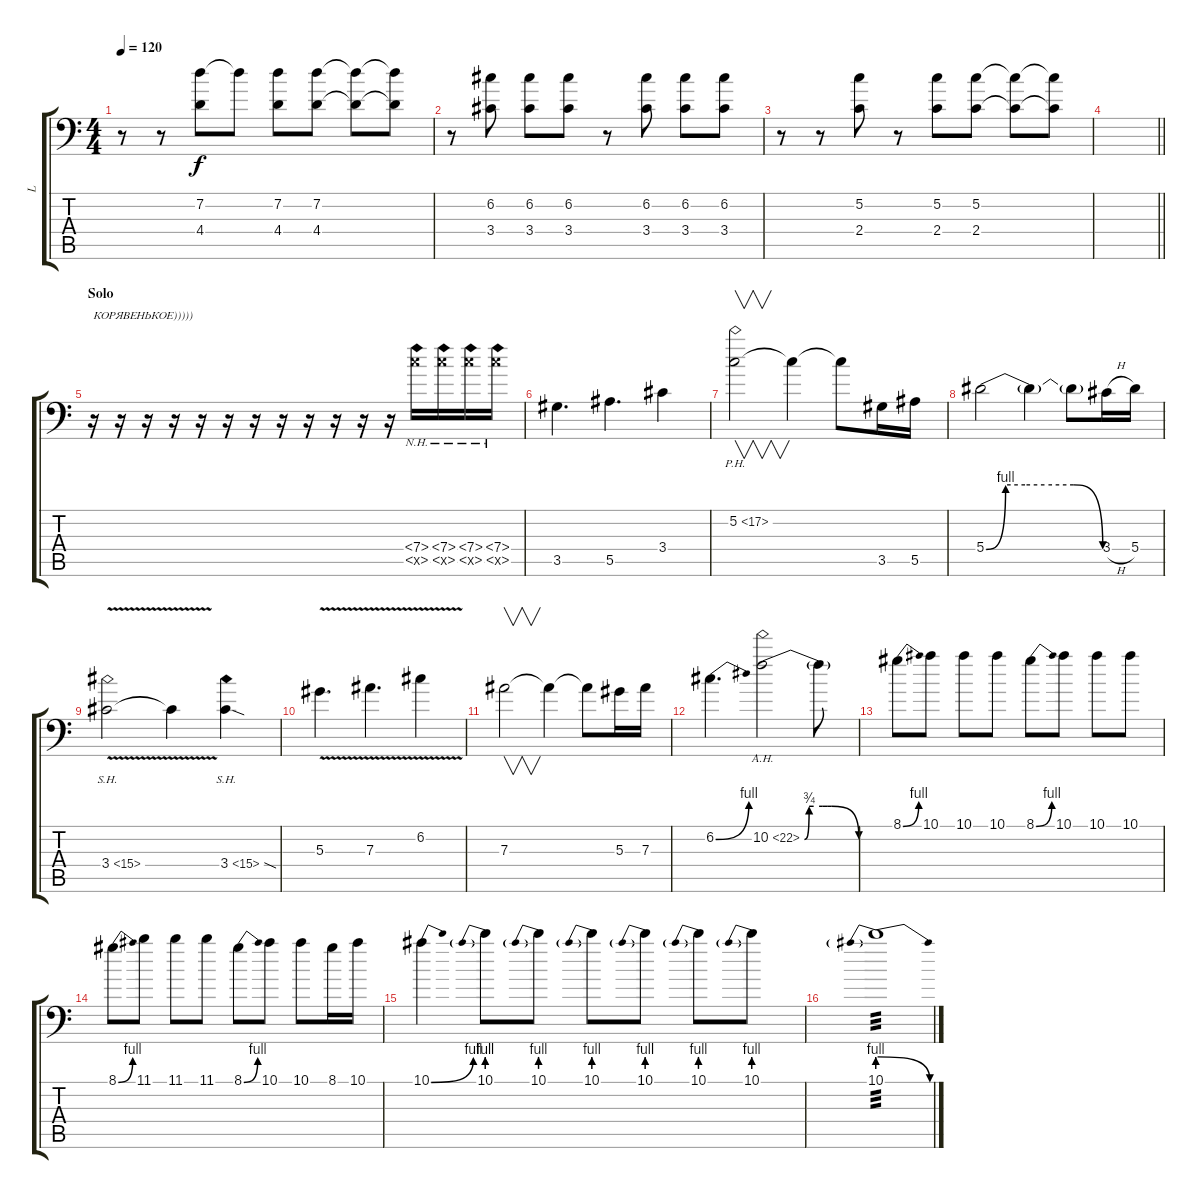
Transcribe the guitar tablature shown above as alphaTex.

\track ("L" "L") {instrument distortionguitar}
\staff {score tabs}
\tuning (C4 G3 Eb3 Bb2 F2 Bb1) {hide}
\ts (4 4)
\tempo 120
\clef f4
\ks c
r.8{dy f} r.8 (7.2 4.4).8 7.2{t}.8 (7.2 4.4).8 (7.2 4.4).8 (7.2{t} 4.4{t}).8 (7.2{t} 4.4{t}).8 |
r.8 (6.2 3.4).8 (6.2 3.4).8 (6.2 3.4).8 r.8 (6.2 3.4).8 (6.2 3.4).8 (6.2 3.4).8 |
r.8 r.8 (5.2 2.4).8 r.8 (5.2 2.4).8 (5.2 2.4).8 (5.2{t} 2.4{t}).8 (5.2{t} 2.4{t}).8 |
\barLineRight lightlight
|
\section ("" "Solo")
r.16{txt "КОРЯВЕНЬКОЕ)))))"} r.16 r.16 r.16 r.16 r.16 r.16 r.16 r.16 r.16 r.16 r.16 (7.4{nh} 7.5{nh x}).16 (7.4{nh} 7.5{nh x}).16 (7.4{nh} 7.5{nh x}).16 (7.4{nh} 7.5{nh x}).16 |
3.5.4{d} 5.5.4{d} 3.4.4 |
5.2{ph 12}.2{v} 5.2{t}.4 5.2{t}.8 3.5.16 5.5.16 |
5.4{be (custom 0 0 10 4 20 4 30 4 45 4 60 0)}.2 5.4{t}.4 5.4{t}.8 3.4{h}.16 5.4.16 |
3.4{sh 12 v}.2 3.4{t}.4 3.4{sh 12 sod}.4 |
5.3{v}.4{d} 7.3{v}.4{d} 6.2{v}.4 |
7.3.2{v} 7.3{t}.4 7.3{t}.8 5.3.16 7.3.16 |
6.2{be (bend 0 0 60 4)}.4{d} 10.2{be (custom 0 0 5 3 10 3 20 3 25 3 30 3 60 0) ah 12}.2 10.2{t}.8 |
8.1{be (bend 0 0 60 4)}.8 10.1.8 10.1.8 10.1.8 8.1{be (bend 0 0 60 4)}.8 10.1.8 10.1.8 10.1.8 |
8.1{be (bend 0 0 60 4)}.8 11.1.8 11.1.8 11.1.8 8.1{be (bend 0 0 60 4)}.8 10.1.8 10.1.8 8.1.16 10.1.16 |
10.1{be (bend 0 0 60 4)}.4 10.1{be (prebend 0 4 60 4)}.8 10.1{be (prebend 0 4 60 4)}.8 10.1{be (prebend 0 4 60 4)}.8 10.1{be (prebend 0 4 60 4)}.8 10.1{be (prebend 0 4 60 4)}.8 10.1{be (prebend 0 4 60 4)}.8 |
10.1{be (prebendrelease 0 4 60 0)}.1{tp 3}
